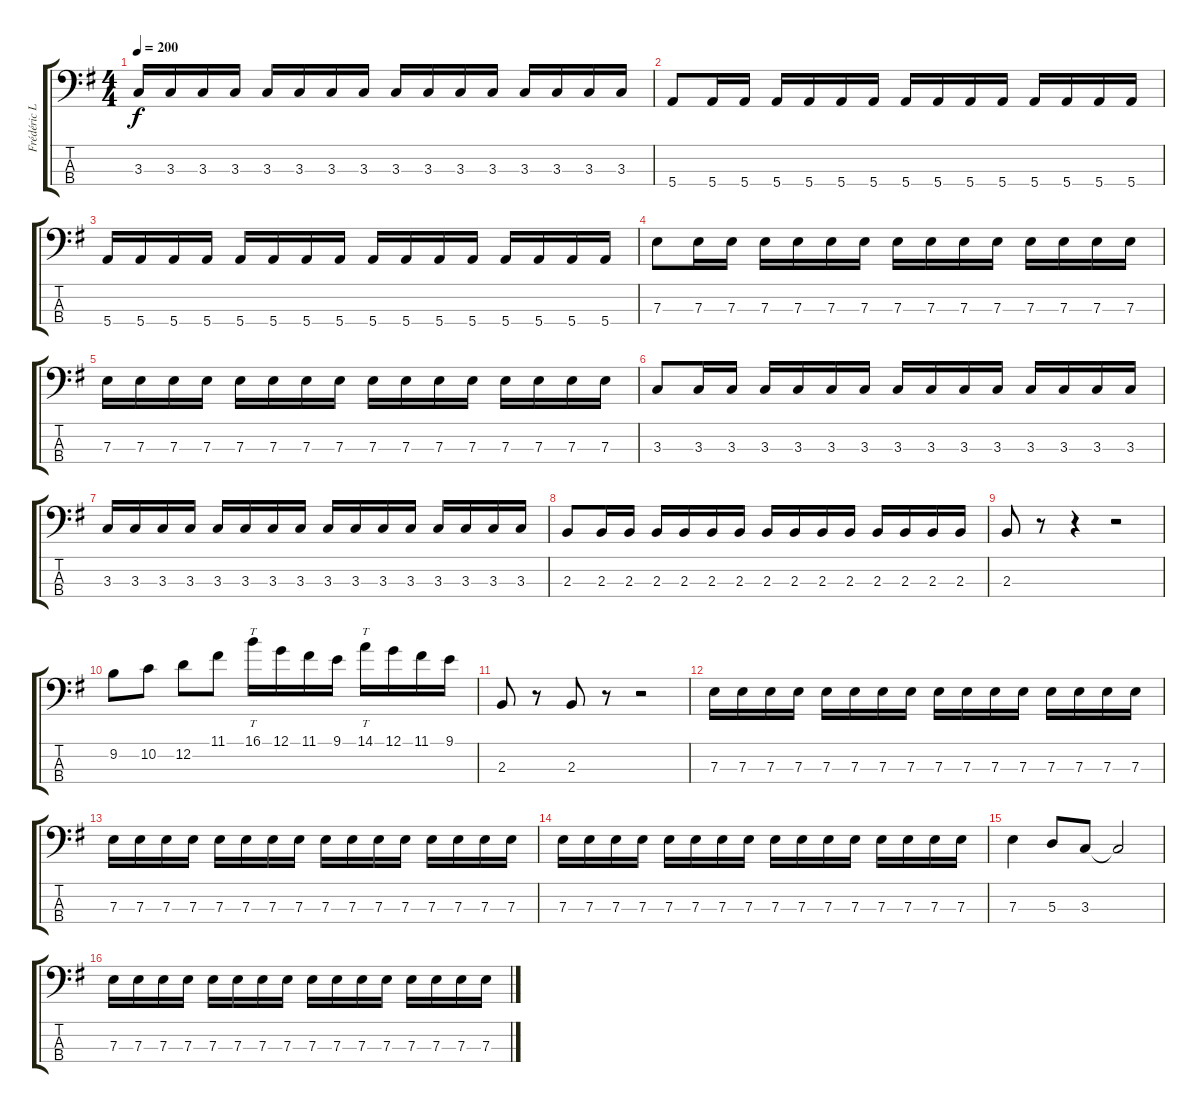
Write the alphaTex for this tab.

\track ("Frédéric Leclercq" "Frédéric L") {instrument electricbasspick}
\staff {score tabs}
\tuning (G2 D2 A1 E1) {hide}
\ts (4 4)
\tempo 200
\clef f4
\ks g
3.3.16{dy f} 3.3.16 3.3.16 3.3.16 3.3.16 3.3.16 3.3.16 3.3.16 3.3.16 3.3.16 3.3.16 3.3.16 3.3.16 3.3.16 3.3.16 3.3.16 |
5.4.8 5.4.16 5.4.16 5.4.16 5.4.16 5.4.16 5.4.16 5.4.16 5.4.16 5.4.16 5.4.16 5.4.16 5.4.16 5.4.16 5.4.16 |
5.4.16 5.4.16 5.4.16 5.4.16 5.4.16 5.4.16 5.4.16 5.4.16 5.4.16 5.4.16 5.4.16 5.4.16 5.4.16 5.4.16 5.4.16 5.4.16 |
7.3.8 7.3.16 7.3.16 7.3.16 7.3.16 7.3.16 7.3.16 7.3.16 7.3.16 7.3.16 7.3.16 7.3.16 7.3.16 7.3.16 7.3.16 |
7.3.16 7.3.16 7.3.16 7.3.16 7.3.16 7.3.16 7.3.16 7.3.16 7.3.16 7.3.16 7.3.16 7.3.16 7.3.16 7.3.16 7.3.16 7.3.16 |
3.3.8 3.3.16 3.3.16 3.3.16 3.3.16 3.3.16 3.3.16 3.3.16 3.3.16 3.3.16 3.3.16 3.3.16 3.3.16 3.3.16 3.3.16 |
3.3.16 3.3.16 3.3.16 3.3.16 3.3.16 3.3.16 3.3.16 3.3.16 3.3.16 3.3.16 3.3.16 3.3.16 3.3.16 3.3.16 3.3.16 3.3.16 |
2.3.8 2.3.16 2.3.16 2.3.16 2.3.16 2.3.16 2.3.16 2.3.16 2.3.16 2.3.16 2.3.16 2.3.16 2.3.16 2.3.16 2.3.16 |
2.3.8 r.8 r.4 r.2 |
9.2.8 10.2.8 12.2.8 11.1.8 16.1.16{tt} 12.1.16 11.1.16 9.1.16 14.1.16{tt} 12.1.16 11.1.16 9.1.16 |
2.3.8 r.8 2.3.8 r.8 r.2 |
7.3.16 7.3.16 7.3.16 7.3.16 7.3.16 7.3.16 7.3.16 7.3.16 7.3.16 7.3.16 7.3.16 7.3.16 7.3.16 7.3.16 7.3.16 7.3.16 |
7.3.16 7.3.16 7.3.16 7.3.16 7.3.16 7.3.16 7.3.16 7.3.16 7.3.16 7.3.16 7.3.16 7.3.16 7.3.16 7.3.16 7.3.16 7.3.16 |
7.3.16 7.3.16 7.3.16 7.3.16 7.3.16 7.3.16 7.3.16 7.3.16 7.3.16 7.3.16 7.3.16 7.3.16 7.3.16 7.3.16 7.3.16 7.3.16 |
7.3.4 5.3.8 3.3.8 3.3{t}.2 |
7.3.16 7.3.16 7.3.16 7.3.16 7.3.16 7.3.16 7.3.16 7.3.16 7.3.16 7.3.16 7.3.16 7.3.16 7.3.16 7.3.16 7.3.16 7.3.16
